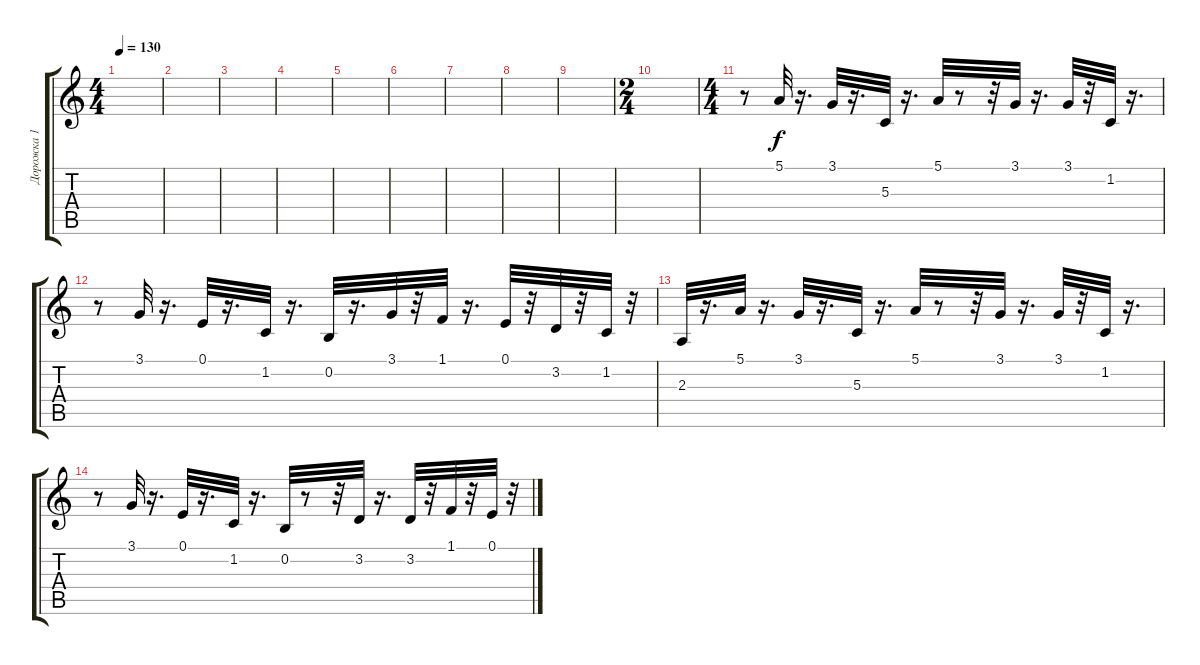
\track ("Дорожка 1" "Дорожка 1") {instrument marimba}
\staff {score tabs}
\tuning (E4 B3 G3 D3 A2 E2) {hide}
\ts (4 4)
\tempo 130
\clef g2
\ks c
|
|
|
|
|
|
|
|
|
\ts (2 4)
|
\ts (4 4)
r.8 5.1.32 r.16{d} 3.1.32 r.16{d} 5.3.32 r.16{d} 5.1.32 r.8 r.32 3.1.32 r.16{d} 3.1.32 r.32 1.2.32 r.16{d} |
r.8 3.1.32 r.16{d} 0.1.32 r.16{d} 1.2.32 r.16{d} 0.2.32 r.16{d} 3.1.32 r.32 1.1.32 r.16{d} 0.1.32 r.32 3.2.32 r.32 1.2.32 r.32 |
2.3.32 r.16{d} 5.1.32 r.16{d} 3.1.32 r.16{d} 5.3.32 r.16{d} 5.1.32 r.8 r.32 3.1.32 r.16{d} 3.1.32 r.32 1.2.32 r.16{d} |
r.8 3.1.32 r.16{d} 0.1.32 r.16{d} 1.2.32 r.16{d} 0.2.32 r.8 r.32 3.2.32 r.16{d} 3.2.32 r.32 1.1.32 r.32 0.1.32 r.32
